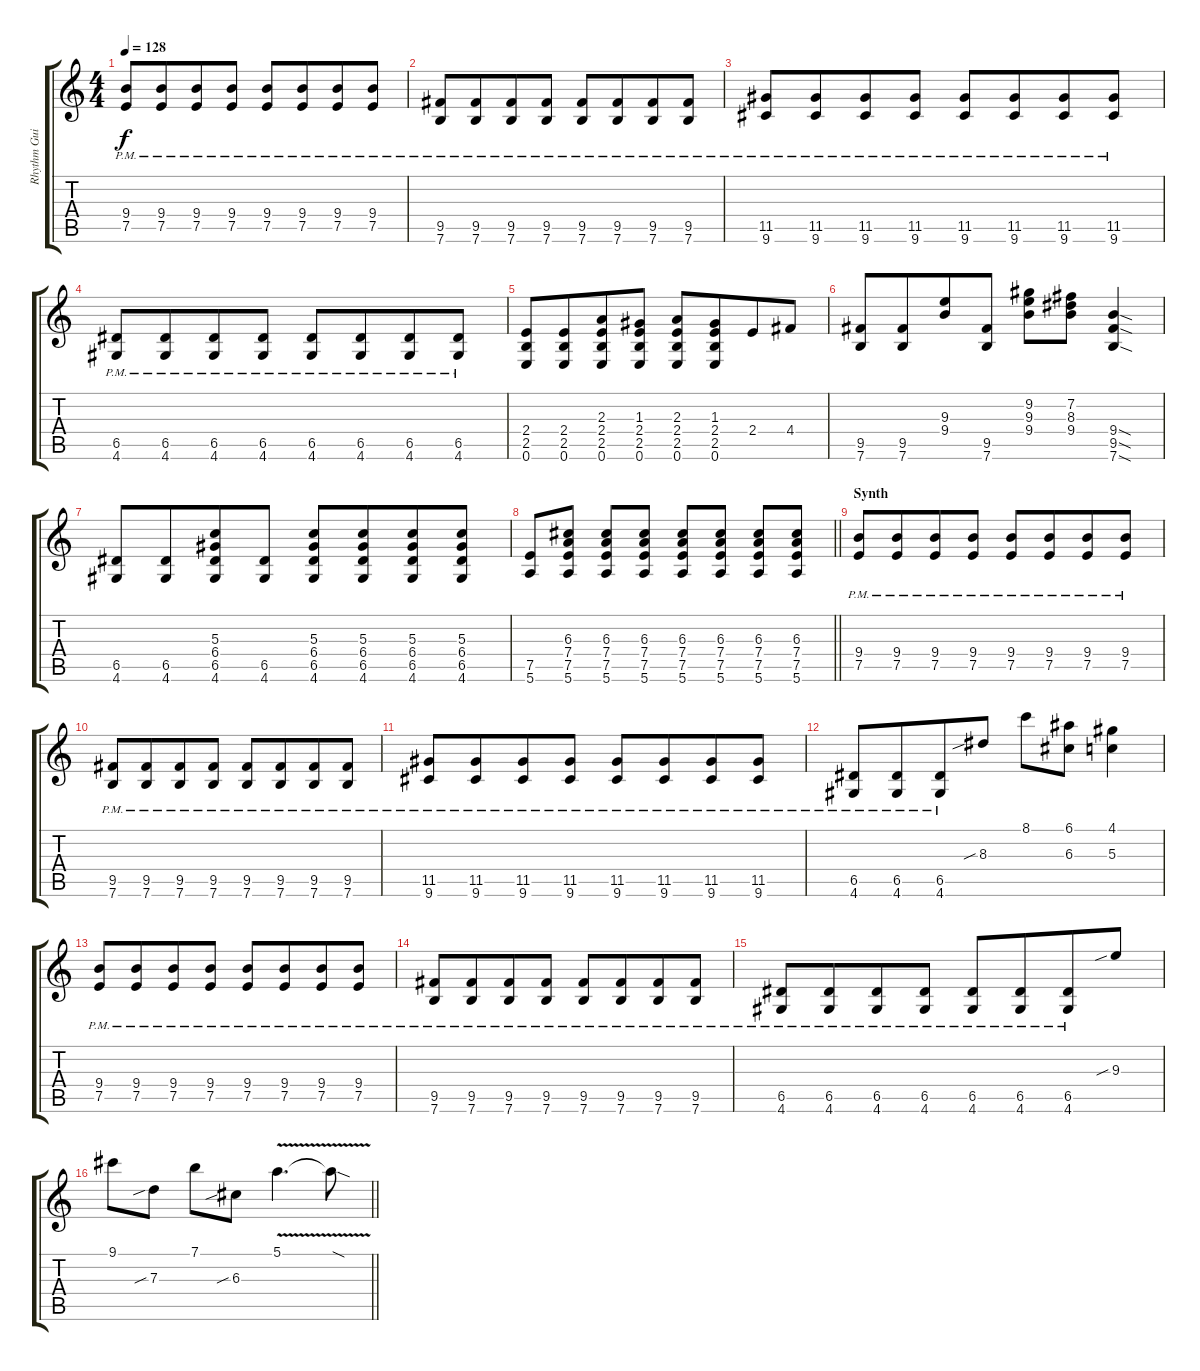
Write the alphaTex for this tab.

\track ("Rhythm Guitar" "Rhythm Gui") {instrument overdrivenguitar}
\staff {score tabs}
\tuning (E4 B3 G3 D3 A2 E2) {hide}
\ts (4 4)
\tempo 128
\clef g2
\ks c
(9.4{pm} 7.5{pm}).8{dy f} (9.4{pm} 7.5{pm}).8{beam merge} (9.4{pm} 7.5{pm}).8 (9.4{pm} 7.5{pm}).8 (9.4{pm} 7.5{pm}).8 (9.4{pm} 7.5{pm}).8{beam merge} (9.4{pm} 7.5{pm}).8 (9.4{pm} 7.5{pm}).8 |
(9.5{pm} 7.6{pm}).8 (9.5{pm} 7.6{pm}).8{beam merge} (9.5{pm} 7.6{pm}).8 (9.5{pm} 7.6{pm}).8 (9.5{pm} 7.6{pm}).8 (9.5{pm} 7.6{pm}).8{beam merge} (9.5{pm} 7.6{pm}).8 (9.5{pm} 7.6{pm}).8 |
(11.5{pm} 9.6{pm}).8 (11.5{pm} 9.6{pm}).8{beam merge} (11.5{pm} 9.6{pm}).8 (11.5{pm} 9.6{pm}).8 (11.5{pm} 9.6{pm}).8 (11.5{pm} 9.6{pm}).8{beam merge} (11.5{pm} 9.6{pm}).8 (11.5{pm} 9.6{pm}).8 |
(6.5{pm} 4.6{pm}).8 (6.5{pm} 4.6{pm}).8{beam merge} (6.5{pm} 4.6{pm}).8 (6.5{pm} 4.6{pm}).8 (6.5{pm} 4.6{pm}).8 (6.5{pm} 4.6{pm}).8{beam merge} (6.5{pm} 4.6{pm}).8 (6.5{pm} 4.6{pm}).8 |
(2.4 2.5 0.6).8 (2.4 2.5 0.6).8{beam merge} (2.3 2.4 2.5 0.6).8 (1.3 2.4 2.5 0.6).8 (2.3 2.4 2.5 0.6).8 (1.3 2.4 2.5 0.6).8{beam merge} 2.4.8 4.4.8 |
(9.5 7.6).8 (9.5 7.6).8{beam merge} (9.3 9.4).8 (9.5 7.6).8 (9.2 9.3 9.4).8 (7.2 8.3 9.4).8 (9.4{sod} 9.5{sod} 7.6{sod}).4 |
(6.5 4.6).8 (6.5 4.6).8{beam merge} (5.3 6.4 6.5 4.6).8 (6.5 4.6).8 (5.3 6.4 6.5 4.6).8 (5.3 6.4 6.5 4.6).8{beam merge} (5.3 6.4 6.5 4.6).8 (5.3 6.4 6.5 4.6).8 |
\barLineRight lightlight
(7.5 5.6).8 (6.3 7.4 7.5 5.6).8 (6.3 7.4 7.5 5.6).8 (6.3 7.4 7.5 5.6).8 (6.3 7.4 7.5 5.6).8 (6.3 7.4 7.5 5.6).8 (6.3 7.4 7.5 5.6).8 (6.3 7.4 7.5 5.6).8 |
\section ("" "Synth")
(9.4{pm} 7.5{pm}).8 (9.4{pm} 7.5{pm}).8{beam merge} (9.4{pm} 7.5{pm}).8 (9.4{pm} 7.5{pm}).8 (9.4{pm} 7.5{pm}).8 (9.4{pm} 7.5{pm}).8{beam merge} (9.4{pm} 7.5{pm}).8 (9.4{pm} 7.5{pm}).8 |
(9.5{pm} 7.6{pm}).8 (9.5{pm} 7.6{pm}).8{beam merge} (9.5{pm} 7.6{pm}).8 (9.5{pm} 7.6{pm}).8 (9.5{pm} 7.6{pm}).8 (9.5{pm} 7.6{pm}).8{beam merge} (9.5{pm} 7.6{pm}).8 (9.5{pm} 7.6{pm}).8 |
(11.5{pm} 9.6{pm}).8 (11.5{pm} 9.6{pm}).8{beam merge} (11.5{pm} 9.6{pm}).8 (11.5{pm} 9.6{pm}).8 (11.5{pm} 9.6{pm}).8 (11.5{pm} 9.6{pm}).8{beam merge} (11.5{pm} 9.6{pm}).8 (11.5{pm} 9.6{pm}).8 |
(6.5{pm} 4.6{pm}).8 (6.5{pm} 4.6{pm}).8{beam merge} (6.5{pm} 4.6{pm}).8 8.3{sib}.8 8.1.8 (6.1 6.3).8 (4.1 5.3).4 |
(9.4{pm} 7.5{pm}).8 (9.4{pm} 7.5{pm}).8{beam merge} (9.4{pm} 7.5{pm}).8 (9.4{pm} 7.5{pm}).8 (9.4{pm} 7.5{pm}).8 (9.4{pm} 7.5{pm}).8{beam merge} (9.4{pm} 7.5{pm}).8 (9.4{pm} 7.5{pm}).8 |
(9.5{pm} 7.6{pm}).8 (9.5{pm} 7.6{pm}).8{beam merge} (9.5{pm} 7.6{pm}).8 (9.5{pm} 7.6{pm}).8 (9.5{pm} 7.6{pm}).8 (9.5{pm} 7.6{pm}).8{beam merge} (9.5{pm} 7.6{pm}).8 (9.5{pm} 7.6{pm}).8 |
(6.5{pm} 4.6{pm}).8 (6.5{pm} 4.6{pm}).8{beam merge} (6.5{pm} 4.6{pm}).8 (6.5{pm} 4.6{pm}).8 (6.5{pm} 4.6{pm}).8 (6.5{pm} 4.6{pm}).8{beam merge} (6.5{pm} 4.6{pm}).8 9.3{sib}.8 |
\barLineRight lightlight
9.1.8 7.3{sib}.8 7.1.8 6.3{sib}.8 5.1{v}.4{d} 5.1{sod t}.8
